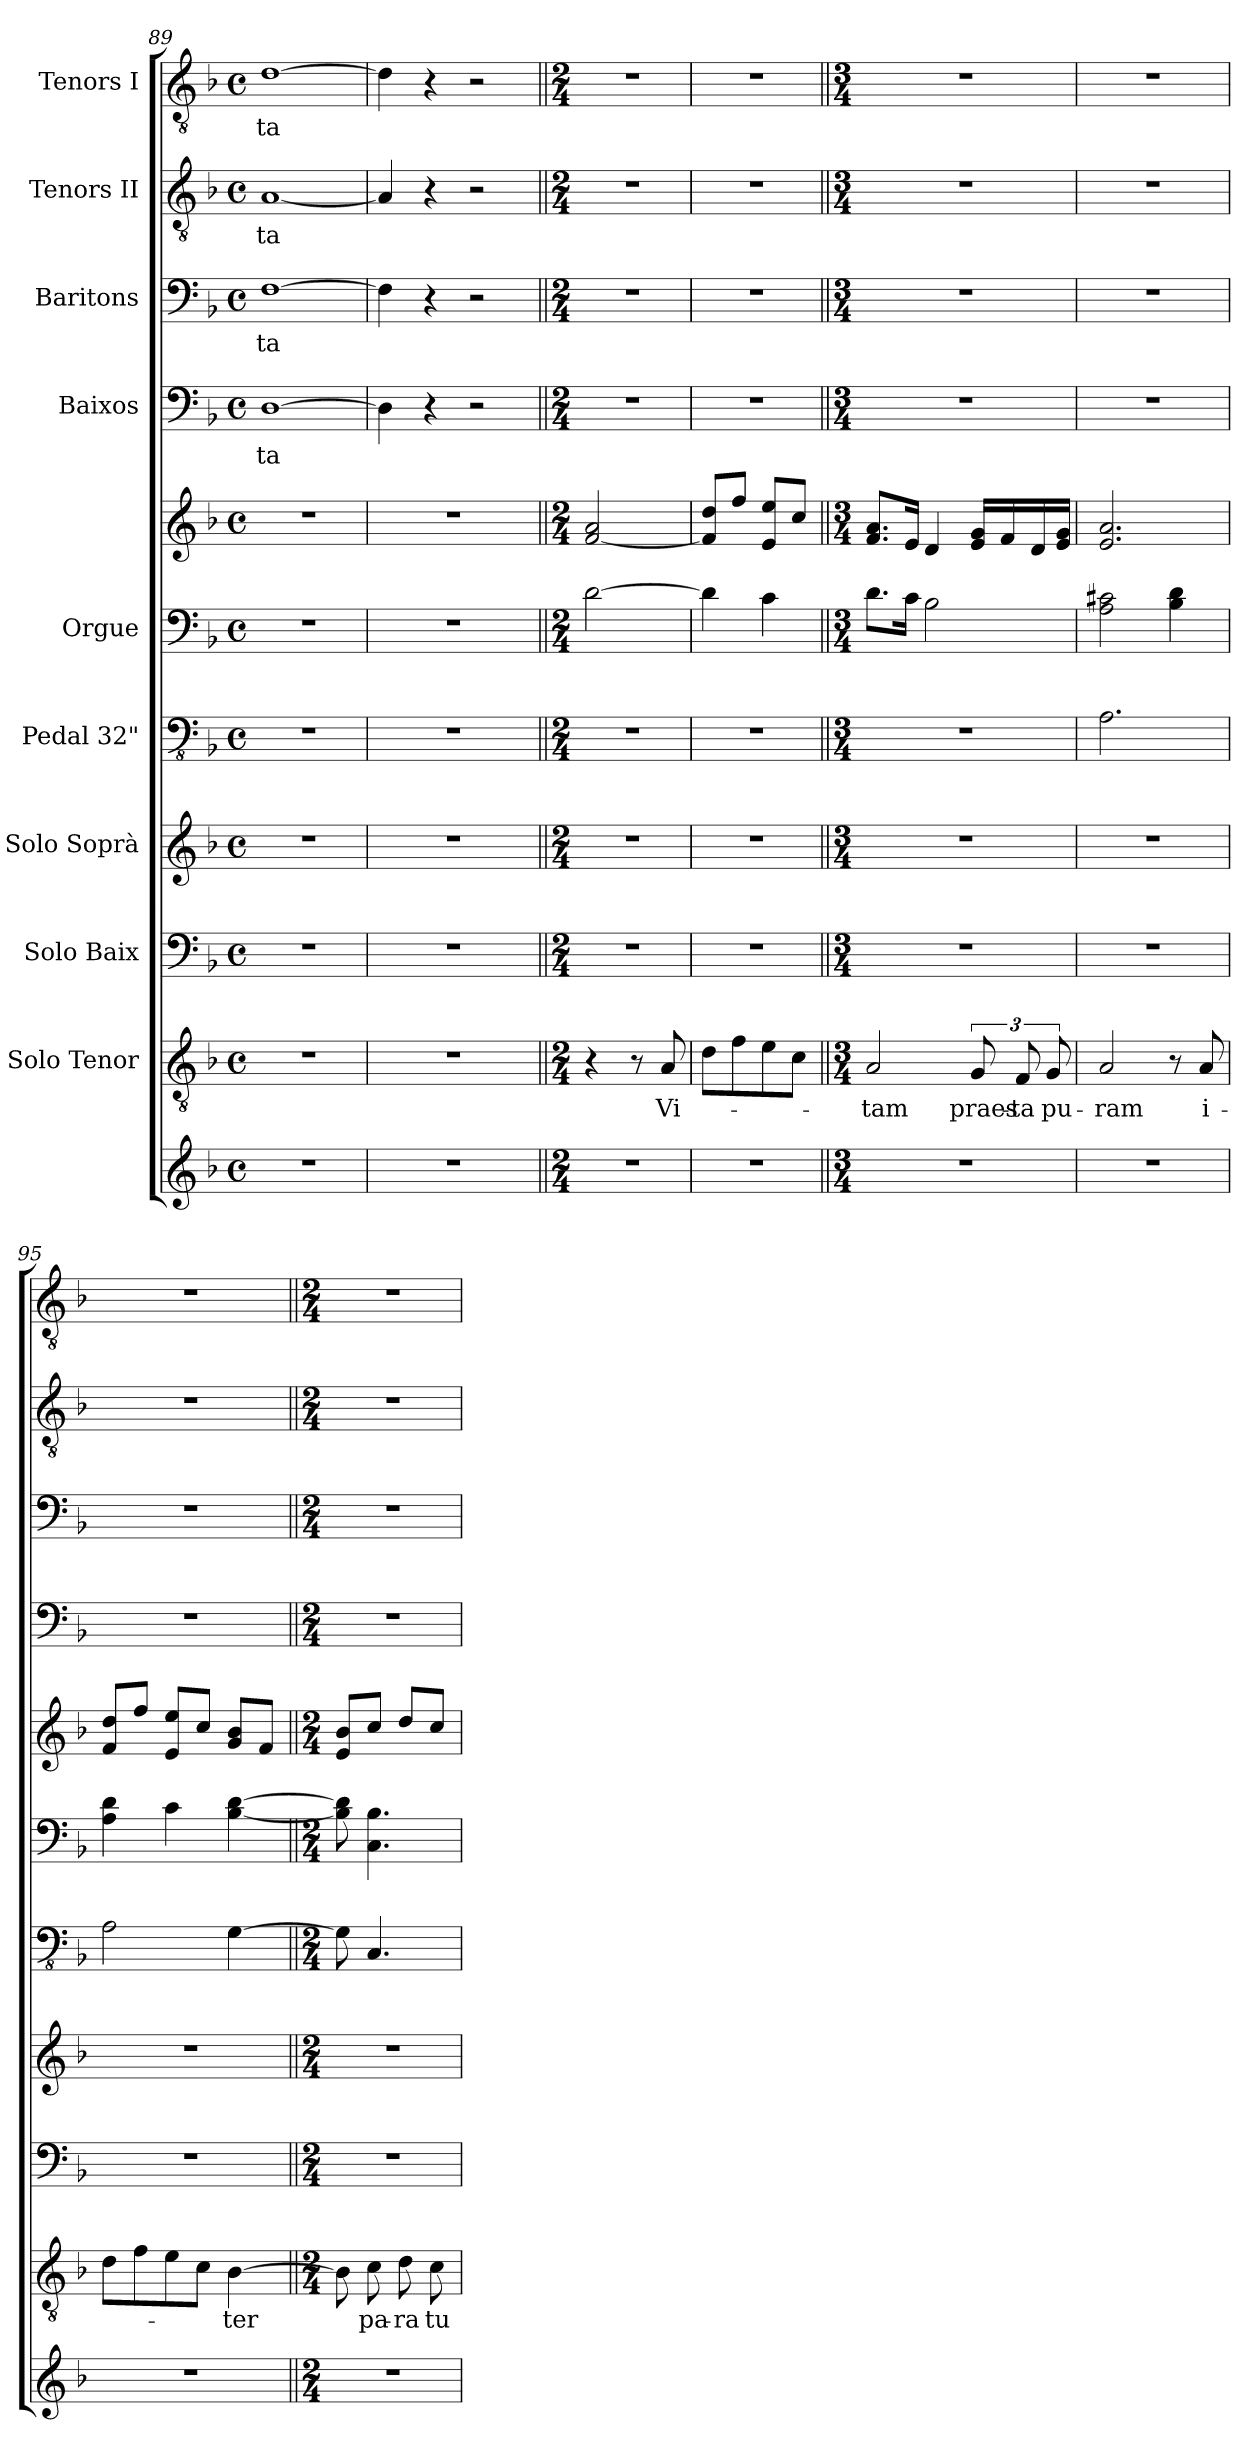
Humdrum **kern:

**kern	**kern	**text	**kern	**kern	**kern	**kern	**kern	**kern	**text	**kern	**text	**kern	**text	**kern	**text
*part10	*part9	*part9	*part8	*part7	*part6	*part5	*part5	*part4	*part4	*part3	*part3	*part2	*part2	*part1	*part1
*staff11	*staff10	*staff10	*staff9	*staff8	*staff7	*staff6	*staff5	*staff4	*staff4	*staff3	*staff3	*staff2	*staff2	*staff1	*staff1
*	*I"Solo Tenor	*	*I"Solo Baix	*I"Solo Soprà	*I"Pedal 32"	*I"Orgue	*	*I"Baixos	*	*I"Baritons	*	*I"Tenors II	*	*I"Tenors I	*
*clefG2	*clefGv2	*	*clefF4	*clefG2	*clefFv4	*clefF4	*clefG2	*clefF4	*	*clefF4	*	*clefGv2	*	*clefGv2	*
*k[b-]	*k[b-]	*	*k[b-]	*k[b-]	*k[b-]	*k[b-]	*k[b-]	*k[b-]	*	*k[b-]	*	*k[b-]	*	*k[b-]	*
*F:	*F:	*	*F:	*F:	*F:	*F:	*F:	*F:	*	*F:	*	*F:	*	*F:	*
*M4/4	*M4/4	*	*M4/4	*M4/4	*M4/4	*M4/4	*M4/4	*M4/4	*	*M4/4	*	*M4/4	*	*M4/4	*
*met(c)	*met(c)	*	*met(c)	*met(c)	*met(c)	*met(c)	*met(c)	*met(c)	*	*met(c)	*	*met(c)	*	*met(c)	*
=89	=89	=89	=89	=89	=89	=89	=89	=89	=89	=89	=89	=89	=89	=89	=89
1r	1r	.	1r	1r	1r	1r	1r	[1D	-ta	[1F	-ta	[1A	-ta	[1d	-ta
=90	=90	=90	=90	=90	=90	=90	=90	=90	=90	=90	=90	=90	=90	=90	=90
1r	1r	.	1r	1r	1r	1r	1r	4D\]	.	4F\]	.	4A/]	.	4d\]	.
.	.	.	.	.	.	.	.	4r	.	4r	.	4r	.	4r	.
.	.	.	.	.	.	.	.	2r	.	2r	.	2r	.	2r	.
!!LO:PB:g=z
=91||	=91||	=91||	=91||	=91||	=91||	=91||	=91||	=91||	=91||	=91||	=91||	=91||	=91||	=91||	=91||
*M2/4	*M2/4	*	*M2/4	*M2/4	*M2/4	*M2/4	*M2/4	*M2/4	*	*M2/4	*	*M2/4	*	*M2/4	*
*	*MM60	*	*	*	*	*	*MM60	*	*	*	*	*	*	*MM60	*
2r	4r	.	2r	2r	2r	[2d\	[2f/ 2a/	2r	.	2r	.	2r	.	2r	.
.	8r	.	.	.	.	.	.	.	.	.	.	.	.	.	.
.	8A/	Vi-	.	.	.	.	.	.	.	.	.	.	.	.	.
=92	=92	=92	=92	=92	=92	=92	=92	=92	=92	=92	=92	=92	=92	=92	=92
2r	8d\L	.	2r	2r	2r	4d\]	8f/] 8dd/L	2r	.	2r	.	2r	.	2r	.
.	8f\	.	.	.	.	.	8ff/J	.	.	.	.	.	.	.	.
.	8e\	.	.	.	.	4c\	8e/ 8ee/L	.	.	.	.	.	.	.	.
.	8c\J	.	.	.	.	.	8cc/J	.	.	.	.	.	.	.	.
=93||	=93||	=93||	=93||	=93||	=93||	=93||	=93||	=93||	=93||	=93||	=93||	=93||	=93||	=93||	=93||
*M3/4	*M3/4	*	*M3/4	*M3/4	*M3/4	*M3/4	*M3/4	*M3/4	*	*M3/4	*	*M3/4	*	*M3/4	*
2.r	2A/	-tam	2.r	2.r	2.r	8.d\L	8.f/ 8.a/L	2.r	.	2.r	.	2.r	.	2.r	.
.	.	.	.	.	.	16c\Jk	16e/Jk	.	.	.	.	.	.	.	.
.	.	.	.	.	.	2B-\	4d/	.	.	.	.	.	.	.	.
.	12G/	praes-	.	.	.	.	16e/ 16g/LL	.	.	.	.	.	.	.	.
.	.	.	.	.	.	.	16f/	.	.	.	.	.	.	.	.
.	12F/	-ta	.	.	.	.	.	.	.	.	.	.	.	.	.
.	.	.	.	.	.	.	16d/	.	.	.	.	.	.	.	.
.	12G/	pu-	.	.	.	.	.	.	.	.	.	.	.	.	.
.	.	.	.	.	.	.	16e/ 16g/JJ	.	.	.	.	.	.	.	.
=94	=94	=94	=94	=94	=94	=94	=94	=94	=94	=94	=94	=94	=94	=94	=94
2.r	2A/	-ram	2.r	2.r	2.AA\	2A\ 2c#X\	2.e/ 2.a/	2.r	.	2.r	.	2.r	.	2.r	.
.	8r	.	.	.	.	4B-\ 4d\	.	.	.	.	.	.	.	.	.
.	8A/	i-	.	.	.	.	.	.	.	.	.	.	.	.	.
=95	=95	=95	=95	=95	=95	=95	=95	=95	=95	=95	=95	=95	=95	=95	=95
2.r	8d\L	.	2.r	2.r	2AA\	4A\ 4d\	8f/ 8dd/L	2.r	.	2.r	.	2.r	.	2.r	.
.	8f\	.	.	.	.	.	8ff/J	.	.	.	.	.	.	.	.
.	8e\	.	.	.	.	4c\	8e/ 8ee/L	.	.	.	.	.	.	.	.
.	8c\J	.	.	.	.	.	8cc/J	.	.	.	.	.	.	.	.
.	[4B-\	-ter	.	.	[4GG\	[4B-\ [4d\	8g/ 8b-/L	.	.	.	.	.	.	.	.
.	.	.	.	.	.	.	8f/J	.	.	.	.	.	.	.	.
=96||	=96||	=96||	=96||	=96||	=96||	=96||	=96||	=96||	=96||	=96||	=96||	=96||	=96||	=96||	=96||
*M2/4	*M2/4	*	*M2/4	*M2/4	*M2/4	*M2/4	*M2/4	*M2/4	*	*M2/4	*	*M2/4	*	*M2/4	*
2r	8B-\]	.	2r	2r	8GG\]	8B-\] 8d\]	8e/ 8b-/L	2r	.	2r	.	2r	.	2r	.
.	8c\	pa-	.	.	4.CC/	4.C\ 4.B-\	8cc/J	.	.	.	.	.	.	.	.
.	8d\	-ra	.	.	.	.	8dd/L	.	.	.	.	.	.	.	.
.	8c\	tu-	.	.	.	.	8cc/J	.	.	.	.	.	.	.	.
=	=	=	=	=	=	=	=	=	=	=	=	=	=	=	=
*-	*-	*-	*-	*-	*-	*-	*-	*-	*-	*-	*-	*-	*-	*-	*-
